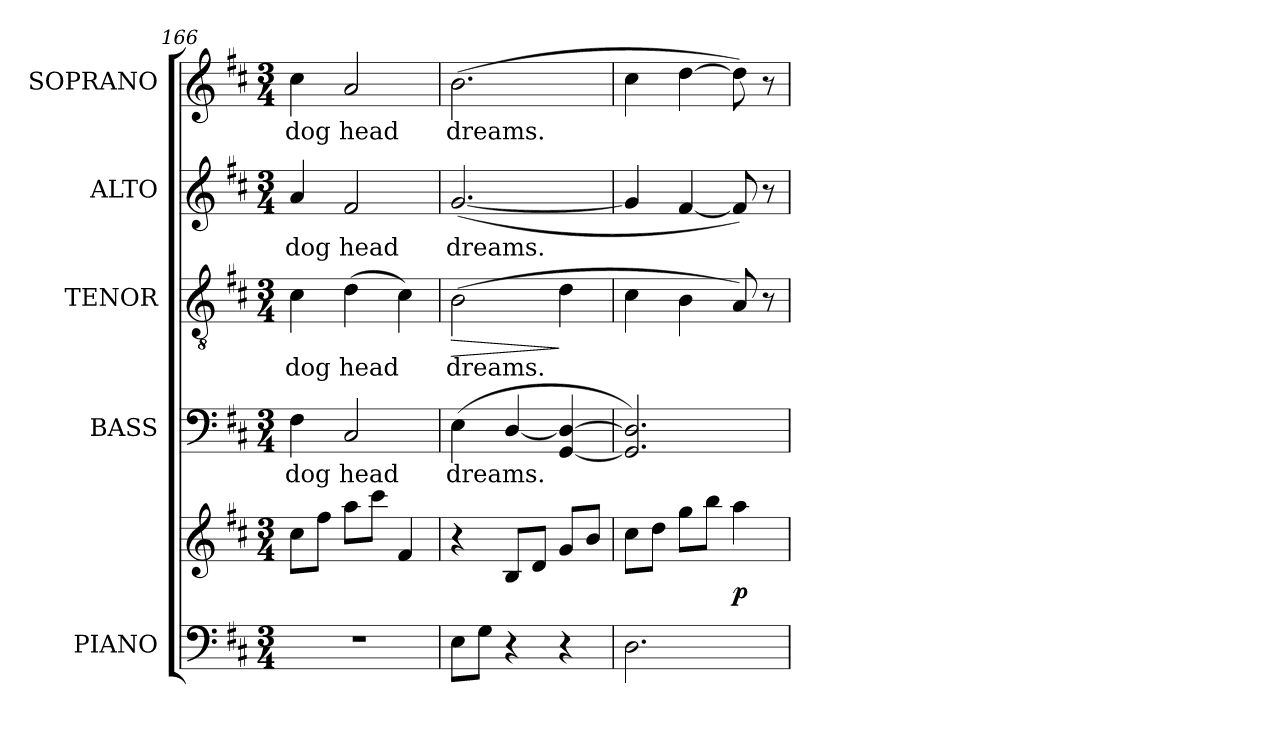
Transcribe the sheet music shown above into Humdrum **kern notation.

**kern	**kern	**dynam	**kern	**text	**kern	**text	**dynam	**kern	**text	**kern	**text
*part5	*part5	*part5	*part4	*part4	*part3	*part3	*part3	*part2	*part2	*part1	*part1
*staff6	*staff5	*staff5/6	*staff4	*staff4	*staff3	*staff3	*staff3	*staff2	*staff2	*staff1	*staff1
*I"PIANO	*	*	*I"BASS	*	*I"TENOR	*	*	*I"ALTO	*	*I"SOPRANO	*
*I'PNO.	*	*	*I'B.	*	*I'T.	*	*	*I'A.	*	*I'S.	*
*clefF4	*clefG2	*	*clefF4	*	*clefGv2	*	*	*clefG2	*	*clefG2	*
*	*	*	*	*	*ITrd7c12	*	*	*	*	*	*
*k[f#c#]	*k[f#c#]	*	*k[f#c#]	*	*k[f#c#]	*	*	*k[f#c#]	*	*k[f#c#]	*
*D:	*D:	*	*D:	*	*D:	*	*	*D:	*	*D:	*
*M3/4	*M3/4	*	*M3/4	*	*M3/4	*	*	*M3/4	*	*M3/4	*
=166	=166	=166	=166	=166	=166	=166	=166	=166	=166	=166	=166
!LO:N:vis=1	!	!	!	!	!	!	!	!	!	!	!
!	!	!	!	!LO:LY:b:color=#000000	!	!	!	!	!	!	!
!	!	!	!	!	!	!LO:LY:b:color=#000000	!	!	!	!	!
!	!	!	!	!	!	!	!	!	!LO:LY:b:color=#000000	!	!
!	!	!	!	!	!	!	!	!	!	!	!LO:LY:b:color=#000000
2.r	8cc#i\L	.	4F#i\	dog	4C#i\	dog	.	4ai/	dog	4cc#i\	dog
.	8ff#i\J	.	.	.	.	.	.	.	.	.	.
!	!	!	!	!LO:LY:b:color=#000000	!	!	!	!	!	!	!
!	!	!	!	!	!	!LO:LY:b:color=#000000	!	!	!	!	!
!	!	!	!	!	!	!	!	!	!LO:LY:b:color=#000000	!	!
!	!	!	!	!	!	!	!	!	!	!	!LO:LY:b:color=#000000
.	8aai\L	.	2C#i/	head	(4Di\	head	.	2f#i/	head	2ai/	head
.	8ccc#i\J	.	.	.	.	.	.	.	.	.	.
.	4f#i/	.	.	.	4C#i\)	.	.	.	.	.	.
=167	=167	=167	=167	=167	=167	=167	=167	=167	=167	=167	=167
!	!	!	!	!LO:LY:b:color=#000000	!	!	!	!	!	!	!
!	!	!	!	!	!	!LO:LY:b:color=#000000	!LO:HP:b	!	!	!	!
!	!	!	!	!	!	!	!	!	!LO:LY:b:color=#000000	!	!
!	!	!	!	!	!	!	!	!	!	!	!LO:LY:b:color=#000000
8Ei\L	4r	.	(4Ei\	dreams.	(2BBi\	dreams.	>	([2.gi/	dreams.	(2.bi\	dreams.
8Gi\J	.	.	.	.	.	.	.	.	.	.	.
4r	8Bi/L	.	[4Di/	.	.	.	.	.	.	.	.
.	8di/J	.	.	.	.	.	.	.	.	.	.
4r	8gi/L	.	[4GGi/ 4Di_	.	4Di\	.	]	.	.	.	.
.	8bi/J	.	.	.	.	.	.	.	.	.	.
=168	=168	=168	=168	=168	=168	=168	=168	=168	=168	=168	=168
2.Di\	8cc#i\L	.	2.GGi/] 2.Di])	.	4C#i\	.	.	4gi/]	.	4cc#i\	.
.	8ddi\J	.	.	.	.	.	.	.	.	.	.
.	8ggi\L	.	.	.	4BBi\	.	.	[4f#i/	.	[4ddi\	.
.	8bbi\J	.	.	.	.	.	.	.	.	.	.
.	4aai\	p	.	.	8AAi/)	.	.	8f#i/])	.	8ddi\])	.
.	.	.	.	.	8r	.	.	8r	.	8r	.
=	=	=	=	=	=	=	=	=	=	=	=
*-	*-	*-	*-	*-	*-	*-	*-	*-	*-	*-	*-
